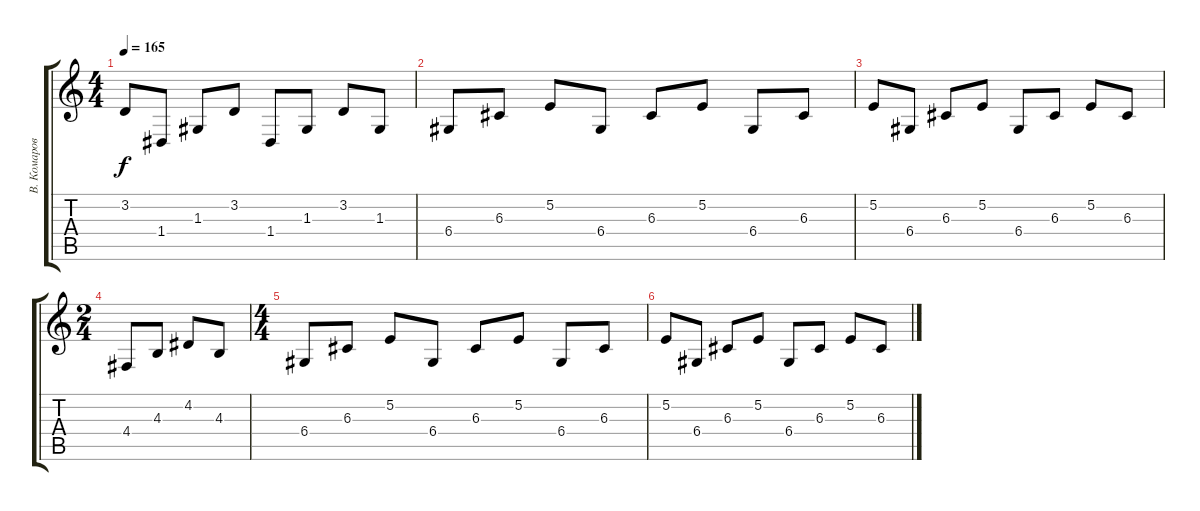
\track ("В. Комаров" "В. Комаров") {instrument drawbarorgan}
\staff {score tabs}
\tuning (E4 B3 G3 D3 A2 E2) {hide}
\ts (4 4)
\tempo 165
\clef g2
\ks c
3.2.8{dy f} 1.4.8 1.3.8 3.2.8 1.4.8 1.3.8 3.2.8 1.3.8 |
6.4.8 6.3.8 5.2.8 6.4.8 6.3.8 5.2.8 6.4.8 6.3.8 |
5.2.8 6.4.8 6.3.8 5.2.8 6.4.8 6.3.8 5.2.8 6.3.8 |
\ts (2 4)
4.4.8 4.3.8 4.2.8 4.3.8 |
\ts (4 4)
6.4.8 6.3.8 5.2.8 6.4.8 6.3.8 5.2.8 6.4.8 6.3.8 |
5.2.8 6.4.8 6.3.8 5.2.8 6.4.8 6.3.8 5.2.8 6.3.8
